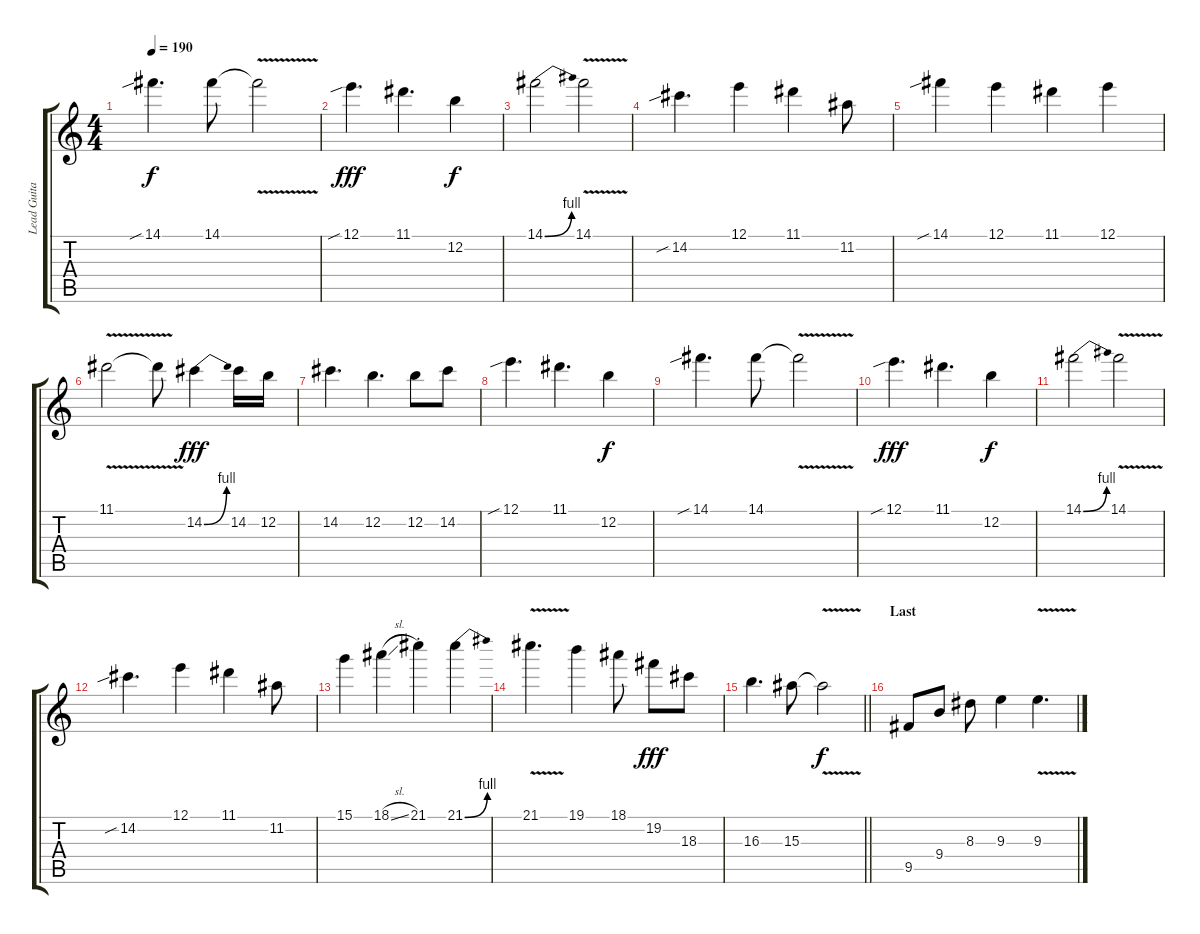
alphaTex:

\track ("Lead Guitar" "Lead Guita") {instrument overdrivenguitar}
\staff {score tabs}
\tuning (E4 B3 G3 D3 A2 E2) {hide}
\ts (4 4)
\tempo 190
\clef g2
\ks c
14.1{sib}.4{d dy f} 14.1.8 14.1{v t}.2 |
12.1{sib}.4{d dy fff} 11.1.4{d} 12.2.4{dy f} |
14.1{be (bend 0 0 60 4)}.2 14.1{v}.2 |
14.2{sib}.4{d} 12.1.4 11.1.4 11.2.8 |
14.1{sib}.4 12.1.4 11.1.4 12.1.4 |
11.1{v}.2 11.1{t}.8 14.2{be (bend 0 0 60 4)}.4{dy fff} 14.2.16 12.2.16 |
14.2.4{d} 12.2.4{d} 12.2.8 14.2.8 |
12.1{sib}.4{d} 11.1.4{d} 12.2.4{dy f} |
14.1{sib}.4{d} 14.1.8 14.1{v t}.2 |
12.1{sib}.4{d dy fff} 11.1.4{d} 12.2.4{dy f} |
14.1{be (bend 0 0 60 4)}.2 14.1{v}.2 |
14.2{sib}.4{d} 12.1.4 11.1.4 11.2.8 |
15.1.4 18.1{sl}.4 21.1{st}.4 21.1{be (bend 0 0 60 4)}.4 |
21.1{v}.4{d} 19.1.4 18.1.8 19.2.8{dy fff} 18.3.8 |
\barLineRight lightlight
16.3.4{d} 15.3.8 15.3{v t}.2{dy f} |
\section ("" "Last")
9.5.8 9.4.8 8.3.8 9.3.4 9.3{v}.4{d}
